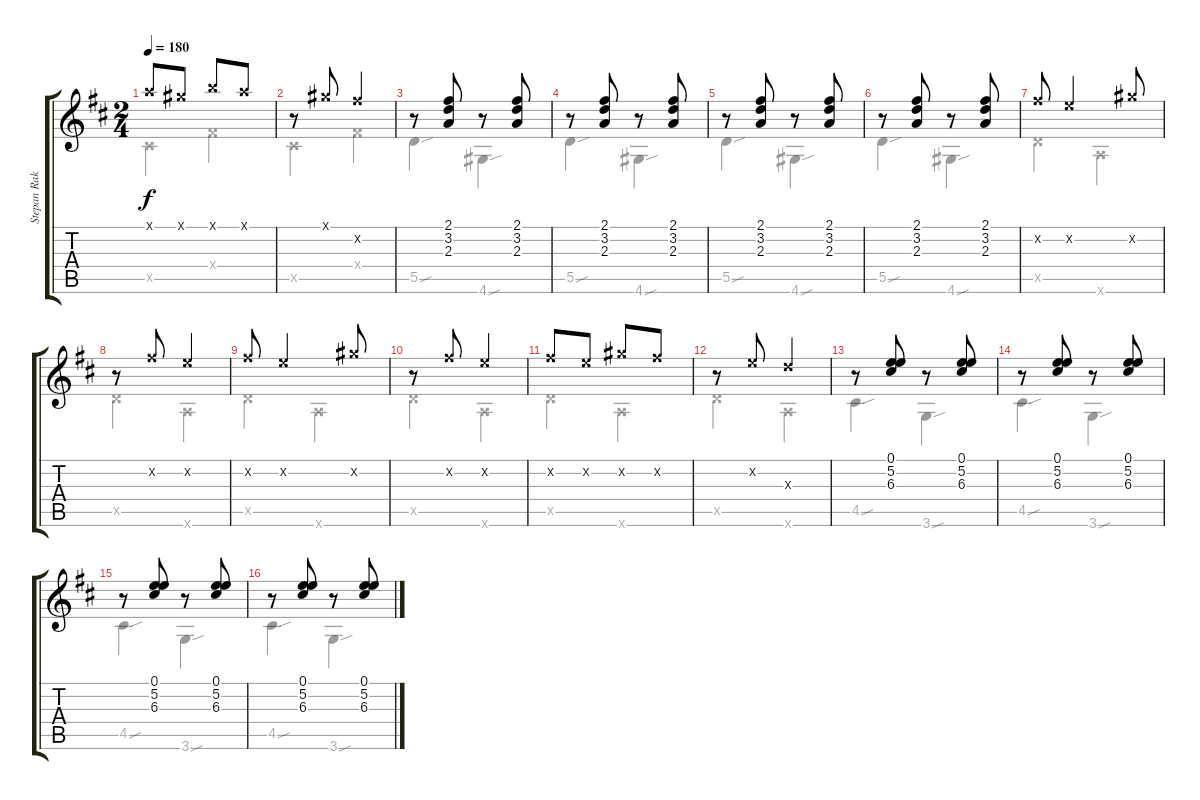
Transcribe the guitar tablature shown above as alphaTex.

\track ("Stepan Rak" "Stepan Rak") {instrument acousticguitarnylon}
\staff {score tabs}
\tuning (E4 B3 G3 D3 A2 E2) {hide}
\voice
\ts (2 4)
\tempo 180
\clef g2
\ks d
5.1{x}.8{dy f} 4.1{x}.8 7.1{x}.8 5.1{x}.8 |
r.8 4.1{x}.8 7.2{x}.4 |
r.8 (2.1 3.2 2.3).8 r.8 (2.1 3.2 2.3).8 |
r.8 (2.1 3.2 2.3).8 r.8 (2.1 3.2 2.3).8 |
r.8 (2.1 3.2 2.3).8 r.8 (2.1 3.2 2.3).8 |
r.8 (2.1 3.2 2.3).8 r.8 (2.1 3.2 2.3).8 |
7.2{x}.8 5.2{x}.4 9.2{x}.8 |
r.8 7.2{x}.8 5.2{x}.4 |
7.2{x}.8 5.2{x}.4 9.2{x}.8 |
r.8 7.2{x}.8 5.2{x}.4 |
7.2{x}.8 5.2{x}.8 9.2{x}.8 7.2{x}.8 |
r.8 5.2{x}.8 7.3{x}.4 |
r.8 (0.1 5.2 6.3).8 r.8 (0.1 5.2 6.3).8 |
r.8 (0.1 5.2 6.3).8 r.8 (0.1 5.2 6.3).8 |
r.8 (0.1 5.2 6.3).8 r.8 (0.1 5.2 6.3).8 |
r.8 (0.1 5.2 6.3).8 r.8 (0.1 5.2 6.3).8
\voice
\clef g2
\ottava regular
\simile none
\ks d
4.5{x}.4{dy f} 4.4{x}.4 |
4.5{x}.4 4.4{x}.4 |
5.5{sou}.4 4.6{sou}.4 |
5.5{sou}.4 4.6{sou}.4 |
5.5{sou}.4 4.6{sou}.4 |
5.5{sou}.4 4.6{sou}.4 |
5.5{x}.4 5.6{x}.4 |
5.5{x}.4 5.6{x}.4 |
5.5{x}.4 5.6{x}.4 |
5.5{x}.4 5.6{x}.4 |
5.5{x}.4 5.6{x}.4 |
5.5{x}.4 5.6{x}.4 |
4.5{sou}.4 3.6{sou}.4 |
4.5{sou}.4 3.6{sou}.4 |
4.5{sou}.4 3.6{sou}.4 |
4.5{sou}.4 3.6{sou}.4
